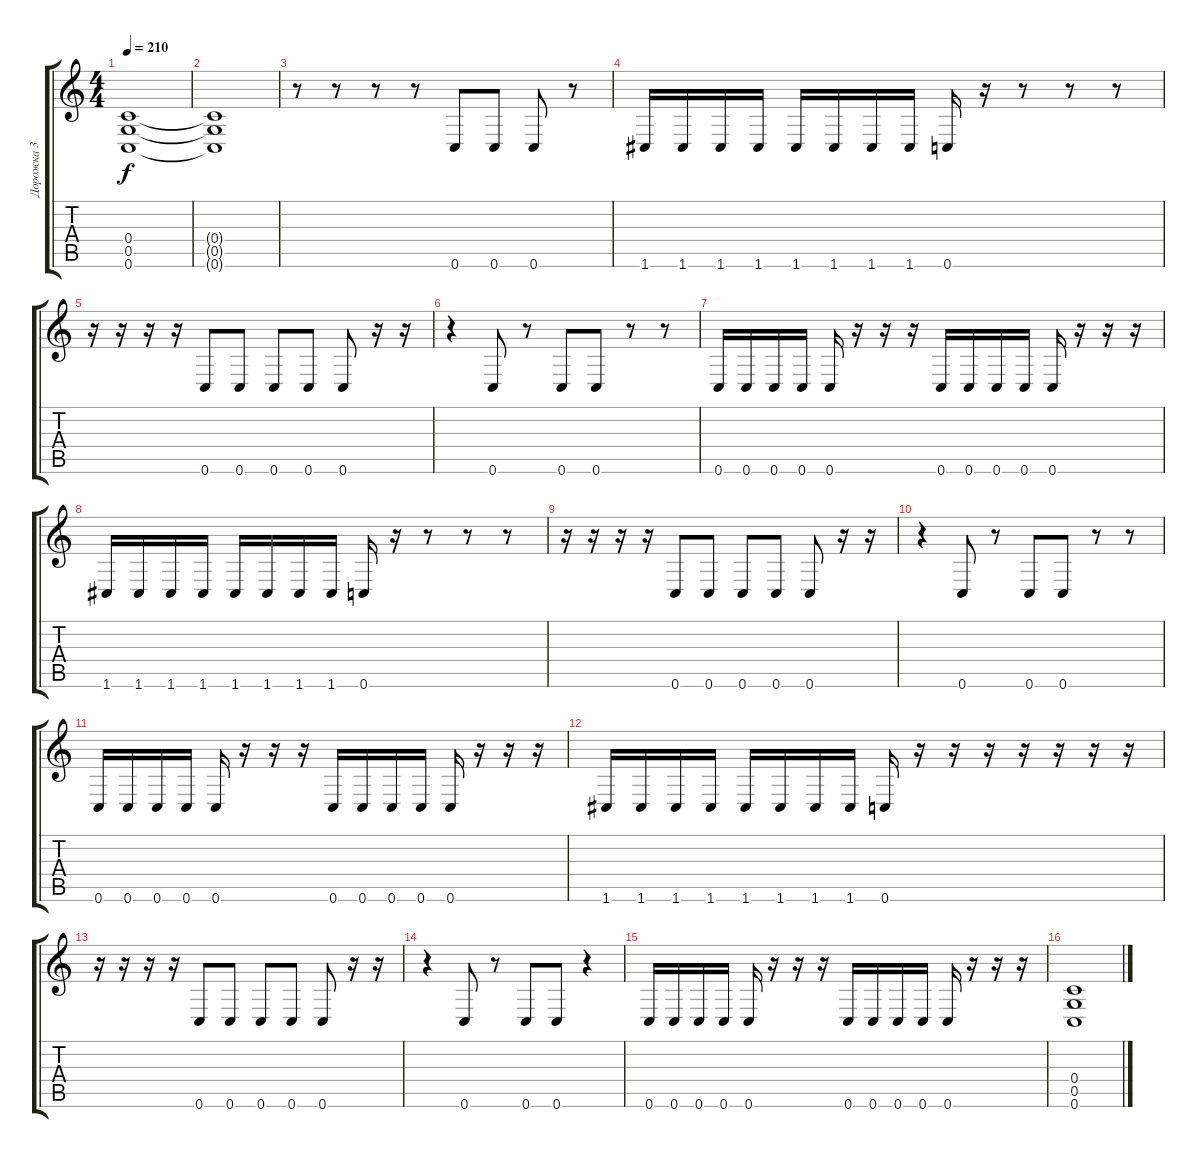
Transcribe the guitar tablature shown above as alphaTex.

\track ("Дорожка 3" "Дорожка 3") {instrument overdrivenguitar}
\staff {score tabs}
\tuning (D4 A3 F3 C3 G2 C2) {hide}
\ts (4 4)
\tempo 210
\clef g2
\ks c
(0.4{t} 0.5{t} 0.6{t}).1{dy f} |
(0.4{t} 0.5{t} 0.6{t}).1 |
r.8 r.8 r.8 r.8 0.6.8 0.6.8 0.6.8 r.8 |
1.6.16 1.6.16 1.6.16 1.6.16 1.6.16 1.6.16 1.6.16 1.6.16 0.6.16 r.16 r.8 r.8 r.8 |
r.16 r.16 r.16 r.16 0.6.8 0.6.8 0.6.8 0.6.8 0.6.8 r.16 r.16 |
r.4 0.6.8 r.8 0.6.8 0.6.8 r.8 r.8 |
0.6.16 0.6.16 0.6.16 0.6.16 0.6.16 r.16 r.16 r.16 0.6.16 0.6.16 0.6.16 0.6.16 0.6.16 r.16 r.16 r.16 |
1.6.16 1.6.16 1.6.16 1.6.16 1.6.16 1.6.16 1.6.16 1.6.16 0.6.16 r.16 r.8 r.8 r.8 |
r.16 r.16 r.16 r.16 0.6.8 0.6.8 0.6.8 0.6.8 0.6.8 r.16 r.16 |
r.4 0.6.8 r.8 0.6.8 0.6.8 r.8 r.8 |
0.6.16 0.6.16 0.6.16 0.6.16 0.6.16 r.16 r.16 r.16 0.6.16 0.6.16 0.6.16 0.6.16 0.6.16 r.16 r.16 r.16 |
1.6.16 1.6.16 1.6.16 1.6.16 1.6.16 1.6.16 1.6.16 1.6.16 0.6.16 r.16 r.16 r.16 r.16 r.16 r.16 r.16 |
r.16 r.16 r.16 r.16 0.6.8 0.6.8 0.6.8 0.6.8 0.6.8 r.16 r.16 |
r.4 0.6.8 r.8 0.6.8 0.6.8 r.4 |
0.6.16 0.6.16 0.6.16 0.6.16 0.6.16 r.16 r.16 r.16 0.6.16 0.6.16 0.6.16 0.6.16 0.6.16 r.16 r.16 r.16 |
(0.4 0.5 0.6).1
